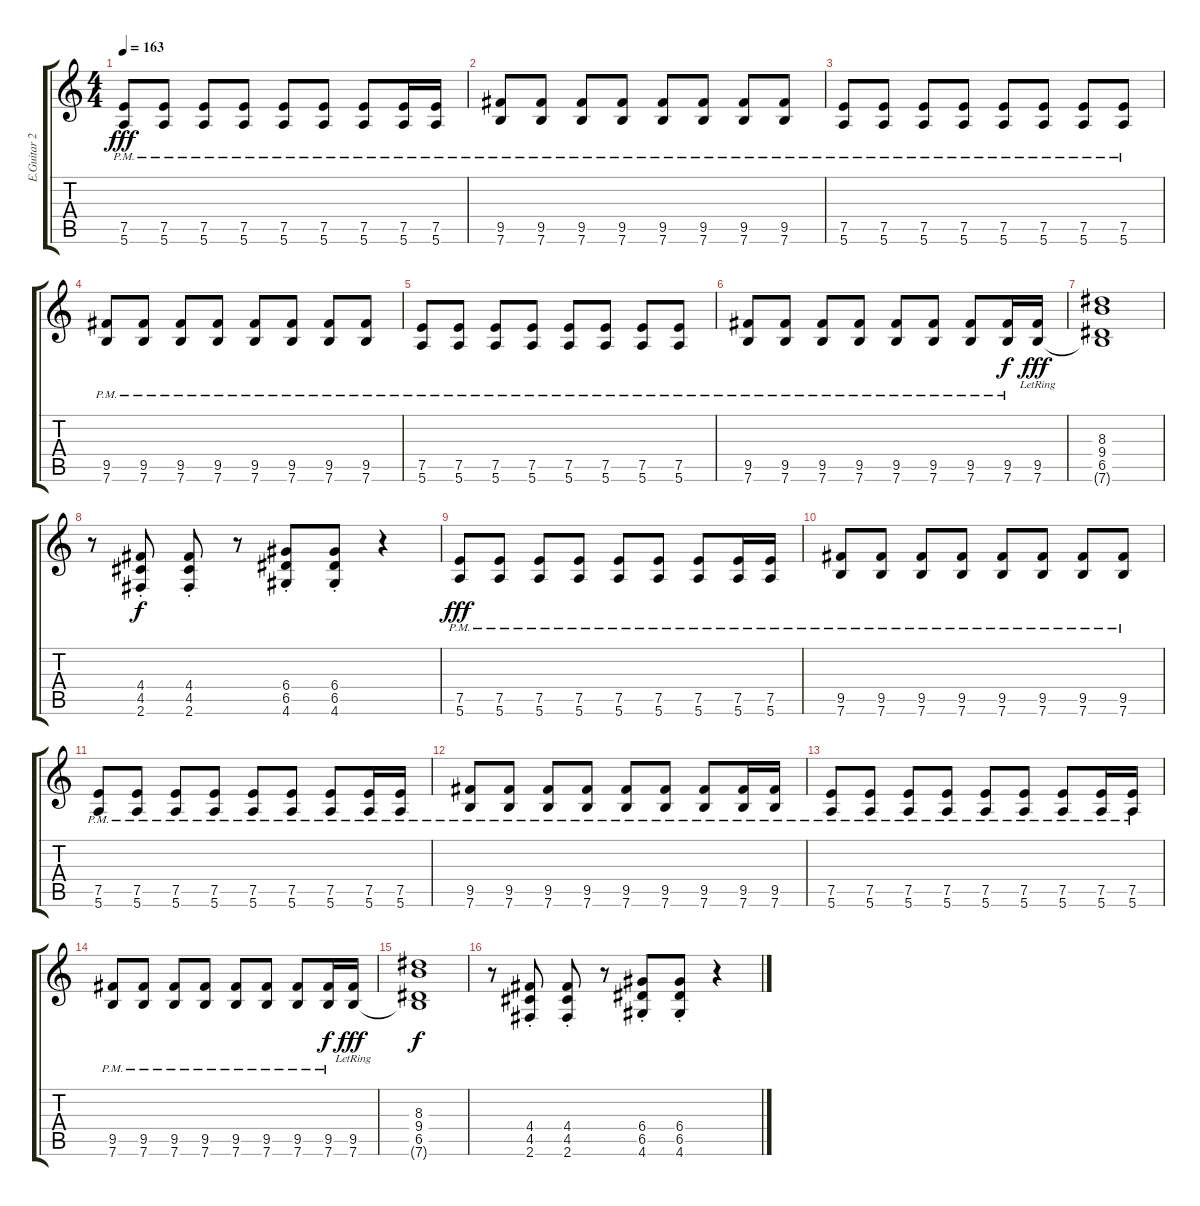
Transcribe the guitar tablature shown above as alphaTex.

\track ("E.Guitar 2" "E.Guitar 2") {instrument distortionguitar}
\staff {score tabs}
\tuning (E4 B3 G3 D3 A2 E2) {hide}
\ts (4 4)
\tempo 163
\clef g2
\ks c
(7.5{pm} 5.6{pm}).8{dy fff volume 14 instrument distortionguitar} (7.5{pm} 5.6{pm}).8 (7.5{pm} 5.6{pm}).8 (7.5{pm} 5.6{pm}).8 (7.5{pm} 5.6{pm}).8 (7.5{pm} 5.6{pm}).8 (7.5{pm} 5.6{pm}).8 (7.5{pm} 5.6{pm}).16 (7.5{pm} 5.6{pm}).16 |
(9.5{pm} 7.6{pm}).8 (9.5{pm} 7.6{pm}).8 (9.5{pm} 7.6{pm}).8 (9.5{pm} 7.6{pm}).8 (9.5{pm} 7.6{pm}).8 (9.5{pm} 7.6{pm}).8 (9.5{pm} 7.6{pm}).8 (9.5{pm} 7.6{pm}).8 |
(7.5{pm} 5.6{pm}).8 (7.5{pm} 5.6{pm}).8 (7.5{pm} 5.6{pm}).8 (7.5{pm} 5.6{pm}).8 (7.5{pm} 5.6{pm}).8 (7.5{pm} 5.6{pm}).8 (7.5{pm} 5.6{pm}).8 (7.5{pm} 5.6{pm}).8 |
(9.5{pm} 7.6{pm}).8 (9.5{pm} 7.6{pm}).8 (9.5{pm} 7.6{pm}).8 (9.5{pm} 7.6{pm}).8 (9.5{pm} 7.6{pm}).8 (9.5{pm} 7.6{pm}).8 (9.5{pm} 7.6{pm}).8 (9.5{pm} 7.6{pm}).8 |
(7.5{pm} 5.6{pm}).8 (7.5{pm} 5.6{pm}).8 (7.5{pm} 5.6{pm}).8 (7.5{pm} 5.6{pm}).8 (7.5{pm} 5.6{pm}).8 (7.5{pm} 5.6{pm}).8 (7.5{pm} 5.6{pm}).8 (7.5{pm} 5.6{pm}).8 |
(9.5{pm} 7.6{pm}).8 (9.5{pm} 7.6{pm}).8 (9.5{pm} 7.6{pm}).8 (9.5{pm} 7.6{pm}).8 (9.5{pm} 7.6{pm}).8 (9.5{pm} 7.6{pm}).8 (9.5{pm} 7.6{pm}).8 (9.5{pm} 7.6{pm}).16{dy f} (9.5{lr} 7.6{lr}).16{dy fff volume 14 instrument distortionguitar} |
(8.3 9.4 6.5 7.6{t}).1 |
r.8 (4.4{st} 4.5{st} 2.6{st}).8{dy f volume 11} (4.4{st} 4.5{st} 2.6{st}).8 r.8 (6.4{st} 6.5{st} 4.6{st}).8 (6.4{st} 6.5{st} 4.6{st}).8 r.4 |
(7.5{pm} 5.6{pm}).8{dy fff volume 14 instrument distortionguitar} (7.5{pm} 5.6{pm}).8 (7.5{pm} 5.6{pm}).8 (7.5{pm} 5.6{pm}).8 (7.5{pm} 5.6{pm}).8 (7.5{pm} 5.6{pm}).8 (7.5{pm} 5.6{pm}).8 (7.5{pm} 5.6{pm}).16 (7.5{pm} 5.6{pm}).16 |
(9.5{pm} 7.6{pm}).8 (9.5{pm} 7.6{pm}).8 (9.5{pm} 7.6{pm}).8 (9.5{pm} 7.6{pm}).8 (9.5{pm} 7.6{pm}).8 (9.5{pm} 7.6{pm}).8 (9.5{pm} 7.6{pm}).8 (9.5{pm} 7.6{pm}).8 |
(7.5{pm} 5.6{pm}).8 (7.5{pm} 5.6{pm}).8 (7.5{pm} 5.6{pm}).8 (7.5{pm} 5.6{pm}).8 (7.5{pm} 5.6{pm}).8 (7.5{pm} 5.6{pm}).8 (7.5{pm} 5.6{pm}).8 (7.5{pm} 5.6{pm}).16 (7.5{pm} 5.6{pm}).16 |
(9.5{pm} 7.6{pm}).8 (9.5{pm} 7.6{pm}).8 (9.5{pm} 7.6{pm}).8 (9.5{pm} 7.6{pm}).8 (9.5{pm} 7.6{pm}).8 (9.5{pm} 7.6{pm}).8 (9.5{pm} 7.6{pm}).8 (9.5{pm} 7.6{pm}).16 (9.5{pm} 7.6{pm}).16 |
(7.5{pm} 5.6{pm}).8 (7.5{pm} 5.6{pm}).8 (7.5{pm} 5.6{pm}).8 (7.5{pm} 5.6{pm}).8 (7.5{pm} 5.6{pm}).8 (7.5{pm} 5.6{pm}).8 (7.5{pm} 5.6{pm}).8 (7.5{pm} 5.6{pm}).16 (7.5{pm} 5.6{pm}).16 |
(9.5{pm} 7.6{pm}).8 (9.5{pm} 7.6{pm}).8 (9.5{pm} 7.6{pm}).8 (9.5{pm} 7.6{pm}).8 (9.5{pm} 7.6{pm}).8 (9.5{pm} 7.6{pm}).8 (9.5{pm} 7.6{pm}).8 (9.5{pm} 7.6{pm}).16{dy f} (9.5{lr} 7.6{lr}).16{dy fff volume 14 instrument distortionguitar} |
(8.3 9.4 6.5 7.6{t}).1{dy f volume 16 instrument distortionguitar} |
r.8 (4.4{st} 4.5{st} 2.6{st}).8{volume 11} (4.4{st} 4.5{st} 2.6{st}).8 r.8 (6.4{st} 6.5{st} 4.6{st}).8 (6.4{st} 6.5{st} 4.6{st}).8 r.4
